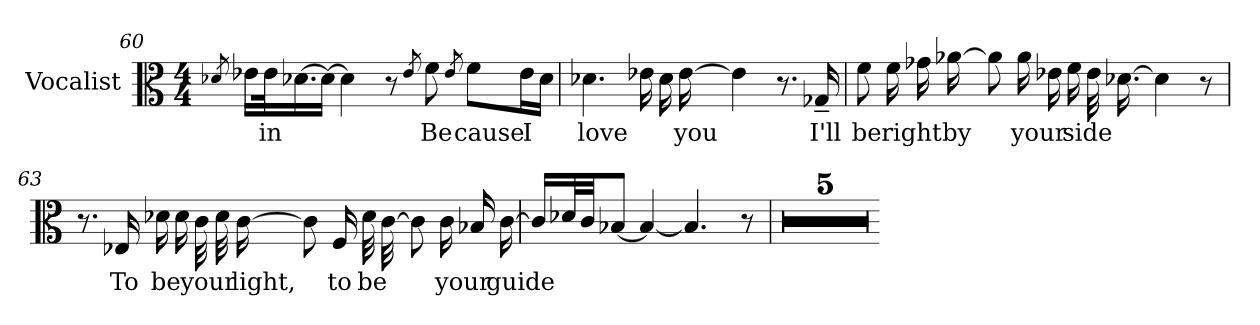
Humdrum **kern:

**kern	**text
*part1	*part1
*staff1	*staff1
*I"Vocalist	*
*clefC3	*
*M4/4	*
=60	=60
8qd-X	_
16e-X\LL	_
32e-\K	in
[16.d-X\	_
16d-\JJ_	_
4d-]	_
8r	.
8qe-	_
8f]	Be
8qe-	_
8f\L	cause
16e-\L	I
16d-\JJ	_
=61	=61
4.d-X	love
16e-X	_
16d-	_
[16e-	you
4e-]	_
8.r	.
16G-X~	I'll
=62	=62
8f	be
16f	right
16g-X	_
[16a-X	by
8a-]	_
16a-	your
16e-X	_
16f	side
32e-	_
[16.d-X	_
4d-]	_
8r	.
=63	=63
8.r	.
16E-X	To
16d-X	be
16d-	_
32c	your
32d-	_
[16c	light,
8c]	_
16F	to
32d-	be
[32c	_
8c]	_
16c	your
16B-X	_
[16c	guide
=64	=64
16c/LL]	_
32d-X/L	_
32c/JJ	_
[8B-X/J	_
4B-_	_
4.B-]	_
8r	.
=65	=65
1r	.
=66	=66
1r	.
=67	=67
1r	.
=68	=68
1r	.
=69	=69
1r	.
=-	=-
*-	*-
